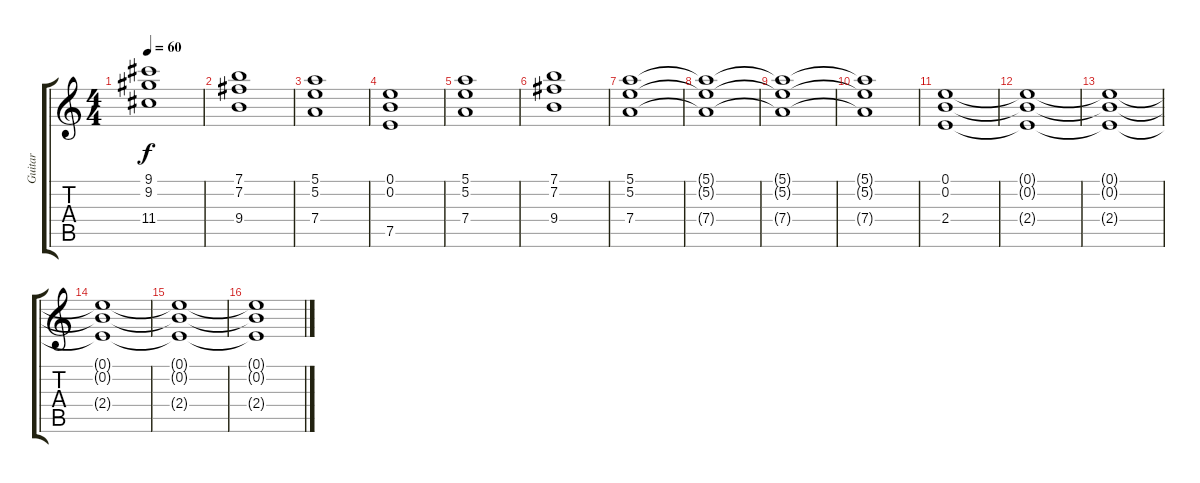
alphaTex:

\track ("Guitar" "Guitar") {instrument distortionguitar}
\staff {score tabs}
\tuning (E4 B3 G3 D3 A2 E2) {hide}
\ts (4 4)
\tempo 60
\clef g2
\ks c
(9.1 9.2 11.4).1{dy f} |
(7.1 7.2 9.4).1 |
(5.1 5.2 7.4).1 |
(0.1 0.2 7.5).1 |
(5.1 5.2 7.4).1 |
(7.1 7.2 9.4).1 |
(5.1 5.2 7.4).1 |
(5.1{t} 5.2{t} 7.4{t}).1 |
(5.1{t} 5.2{t} 7.4{t}).1 |
(5.1{t} 5.2{t} 7.4{t}).1 |
(0.1 0.2 2.4).1 |
(0.1{t} 0.2{t} 2.4{t}).1 |
(0.1{t} 0.2{t} 2.4{t}).1 |
(0.1{t} 0.2{t} 2.4{t}).1 |
(0.1{t} 0.2{t} 2.4{t}).1 |
(0.1{t} 0.2{t} 2.4{t}).1
